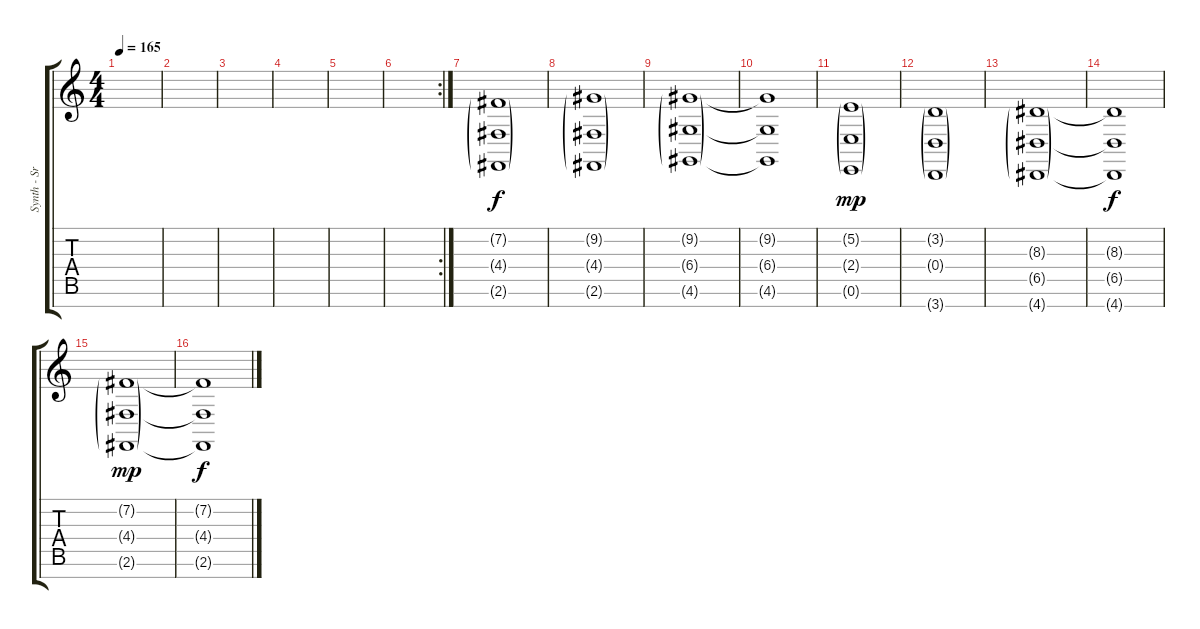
\track ("Synth - Srings/Choir" "Synth - Sr") {instrument stringensemble1}
\staff {score tabs}
\tuning (E4 B3 G3 D3 A2 E2 B1) {hide}
\ts (4 4)
\tempo 165
\clef g2
\ks c
|
|
|
|
|
\rc 2
|
(7.2{g} 4.4{g} 2.6{g}).1 |
(9.2{g} 4.4{g} 2.6{g}).1 |
(9.2{g} 6.4{g} 4.6{g}).1 |
(9.2{t} 6.4{t} 4.6{t}).1{dy f} |
(5.2{g} 2.4{g} 0.6{g}).1{dy mp} |
(3.2{g} 0.4{g} 3.7{g}).1 |
(8.3{g} 6.5{g} 4.7{g}).1 |
(8.3{t} 6.5{t} 4.7{t}).1{dy f} |
(7.2{g} 4.4{g} 2.6{g}).1{dy mp} |
(7.2{t} 4.4{t} 2.6{t}).1{dy f}
